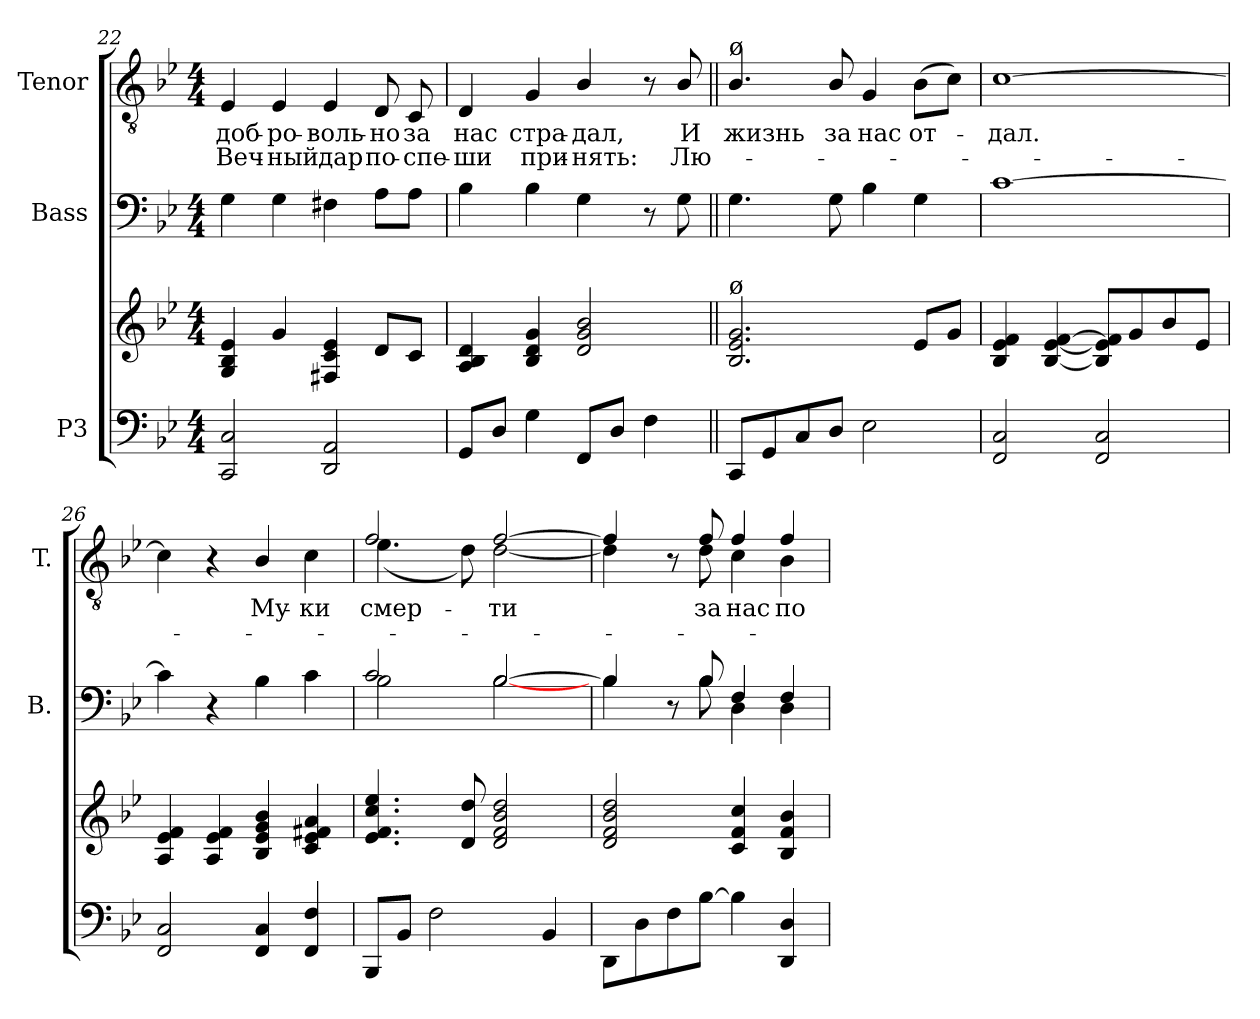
**kern	**kern	**kern	**kern	**text	**text
*part3	*part3	*part2	*part1	*part1	*part1
*staff4	*staff3	*staff2	*staff1	*staff1	*staff1
*I"P3	*	*I"Bass	*I"Tenor	*	*
*	*	*I'B.	*I'T.	*	*
!!LO:PB:g=z
*clefF4	*clefG2	*clefF4	*clefGv2	*	*
*	*	*	*ITrd7c12	*	*
*k[b-e-]	*k[b-e-]	*k[b-e-]	*k[b-e-]	*	*
*B-:	*B-:	*B-:	*B-:	*	*
*M4/4	*M4/4	*M4/4	*M4/4	*	*
=22	=22	=22	=22	=22	=22
!	!	!	!	!LO:LY:b:color=#000000	!LO:LY:b:color=#000000
2CCi/ 2Ci	4Gi/ 4B-i 4e-i	4Gi\	4EE-i/	доб-	Веч-
!	!	!	!	!LO:LY:b:color=#000000	!LO:LY:b:color=#000000
.	4gi/	4Gi\	4EE-i/	-ро-	-ный
!	!	!	!	!LO:LY:b:color=#000000	!LO:LY:b:color=#000000
2DDi/ 2AAi	4F#Xi/ 4ci 4e-i	4F#Xi\	4EE-i/	-воль-	дар
!	!	!	!	!LO:LY:b:color=#000000	!LO:LY:b:color=#000000
.	8di/L	8Ai\L	8DDi/	-но	по-
!	!	!	!	!LO:LY:b:color=#000000	!LO:LY:b:color=#000000
.	8ci/J	8Ai\J	8CCi/	за	-спе-
=23	=23	=23	=23	=23	=23
!	!	!	!	!LO:LY:b:color=#000000	!LO:LY:b:color=#000000
8GGi/L	4Ai/ 4B-i 4di	4B-i\	4DDi/	нас	-ши
8Di/J	.	.	.	.	.
!	!	!	!	!LO:LY:b:color=#000000	!LO:LY:b:color=#000000
4Gi\	4B-i/ 4di 4gi	4B-i\	4GGi/	стра-	при-
!	!	!	!	!LO:LY:b:color=#000000	!LO:LY:b:color=#000000
8FFi/L	2di/ 2gi 2b-i	4Gi\	4BB-i/	-дал,	-нять:
8Di/J	.	.	.	.	.
4Fi\	.	8r	8r	.	.
!	!	!	!	!LO:LY:b:color=#000000	!LO:LY:b:color=#000000
.	.	8Gi\	8BB-i/	И	Лю-
=24||	=24||	=24||	=24||	=24||	=24||
!	!	!	!LO:TX:a:t=ø	!	!
!	!LO:TX:a:t=ø	!	!	!	!
!	!	!	!	!LO:LY:b:color=#000000	!
8CCi/L	2.B-i/ 2.e-i 2.gi	4.Gi\	4.BB-i/	жизнь	.
8GGi/	.	.	.	.	.
8Ci/	.	.	.	.	.
!	!	!	!	!LO:LY:b:color=#000000	!
8Di/J	.	8Gi\	8BB-i/	за	.
!	!	!	!	!LO:LY:b:color=#000000	!
2E-i\	.	4B-i\	4GGi/	нас	.
!	!	!	!	!LO:LY:b:color=#000000	!
.	8e-i/L	4Gi\	(8BB-i\L	от-	.
.	8gi/J	.	8Ci\J)	.	.
=25	=25	=25	=25	=25	=25
!	!	!	!	!LO:LY:b:color=#000000	!
2FFi/ 2Ci	4B-i/ 4e-i 4fi	[>1ci	[>1Ci	-дал.	.
.	[<4B-i/ [<4e-i [>4fi	.	.	.	.
2FFi/ 2Ci	8B-i/] 8e-i] 8fi]L	.	.	.	.
.	8gi/	.	.	.	.
.	8b-i/	.	.	.	.
.	8e-i/J	.	.	.	.
=26	=26	=26	=26	=26	=26
2FFi/ 2Ci	4Ai/ 4e-i 4fi	4ci\]	4Ci\]	.	.
.	4Ai/ 4e-i 4fi	4r	4r	.	.
!	!	!	!	!LO:LY:b:color=#000000	!
4FFi/ 4Ci	4B-i/ 4e-i 4gi 4b-i	4B-i\	4BB-i/	Му-	.
!	!	!	!	!LO:LY:b:color=#000000	!
4FFi/ 4Fi	4ci/ 4e-i 4f#Xi 4ai	4ci\	4Ci\	-ки	.
=27	=27	=27	=27	=27	=27
*	*	*^	*	*	*
!	!	!	!	!	!LO:LY:b:color=#000000	!
*	*	*	*	*^	*	*
8BBB-i/L	4.e-i/ 4.fi 4.cci 4.ee-i	2ci/	2B-i\	2Fi/	(4.E-i\	смер-	.
8BB-i/J	.	.	.	.	.	.	.
2Fi\	.	.	.	.	.	.	.
.	8di/ 8ddi	.	.	.	8Di\)	.	.
!	!	!	!	!	!	!LO:LY:b:color=#000000	!
.	2di/ 2fi 2b-i 2ddi	[>2B-i/	[<2B-i\	[>2Fi/	[<2Di\	-ти	.
4BB-i/	.	.	.	.	.	.	.
!!LO:LB:g=z	!!
=28	=28	=28	=28	=28	=28	=28	=28
8DDi\L	2di/ 2fi 2b-i 2ddi	4B-i/]	4B-i\	4Fi/]	4Di\]	.	.
8Di\	.	.	.	.	.	.	.
8Fi\	.	8r	8ryy	8r	8ryy	.	.
!	!	!	!	!	!	!LO:LY:b:color=#000000	!
[>8B-i\J	.	8B-i/	8B-i\	8Fi/	8Di\	за	.
!	!	!	!	!	!	!LO:LY:b:color=#000000	!
4B-i\]	4ci/ 4fi 4cci	4Fi/	4Di\	4Fi/	4Ci\	нас	.
!	!	!	!	!	!	!LO:LY:b:color=#000000	!
4DDi/ 4Di	4B-i/ 4fi 4b-i	4Fi/	4Di\	4Fi/	4BB-i\	по-	.
*	*	*v	*v	*	*	*	*
*	*	*	*v	*v	*	*
=	=	=	=	=	=
*-	*-	*-	*-	*-	*-
